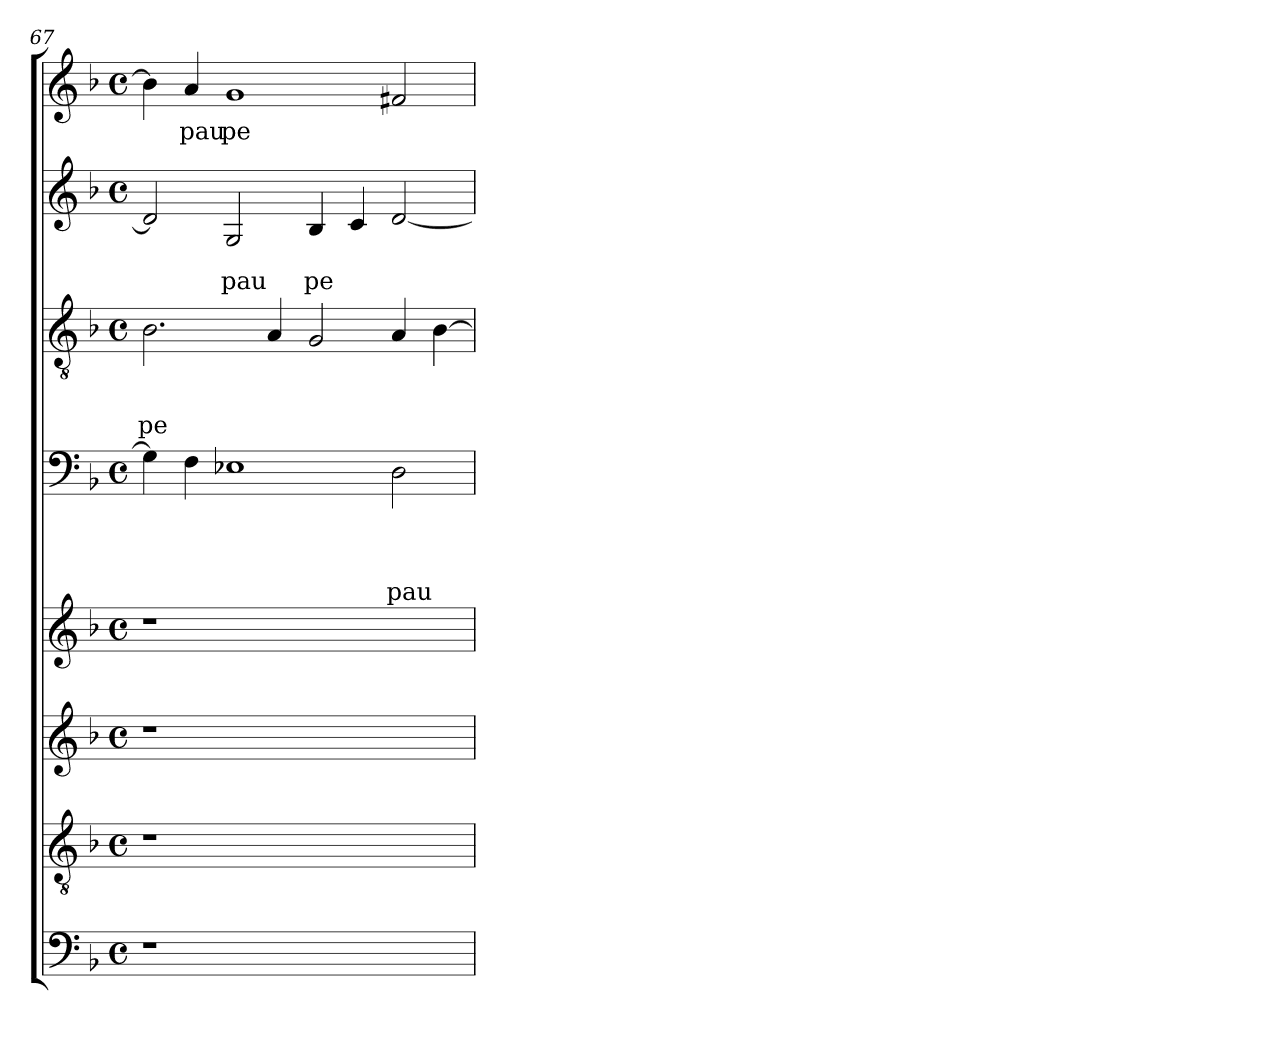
**kern	**kern	**kern	**kern	**kern	**text	**text	**text	**text	**kern	**text	**text	**text	**kern	**text	**text	**kern	**text
*part8	*part7	*part6	*part5	*part4	*part4	*part4	*part4	*part4	*part3	*part3	*part3	*part3	*part2	*part2	*part2	*part1	*part1
*staff8	*staff7	*staff6	*staff5	*staff4	*staff4	*staff4	*staff4	*staff4	*staff3	*staff3	*staff3	*staff3	*staff2	*staff2	*staff2	*staff1	*staff1
*clefF4	*clefGv2	*clefG2	*clefG2	*clefF4	*	*	*	*	*clefGv2	*	*	*	*clefG2	*	*	*clefG2	*
*k[b-]	*k[b-]	*k[b-]	*k[b-]	*k[b-]	*	*	*	*	*k[b-]	*	*	*	*k[b-]	*	*	*k[b-]	*
*F:	*F:	*F:	*F:	*F:	*	*	*	*	*F:	*	*	*	*F:	*	*	*F:	*
*M4/4	*M4/4	*M4/4	*M4/4	*M4/4	*	*	*	*	*M4/4	*	*	*	*M4/4	*	*	*M4/4	*
*met(c)	*met(c)	*met(c)	*met(c)	*met(c)	*	*	*	*	*met(c)	*	*	*	*met(c)	*	*	*met(c)	*
=67	=67	=67	=67	=67	=67	=67	=67	=67	=67	=67	=67	=67	=67	=67	=67	=67	=67
!	!	!	!	!	!	!	!	!	!	!	!	!LO:LY:b	!	!	!	!	!
1r	1r	1r	1r	4G\]	.	.	.	.	2.B-\	.	.	pe	2d/]	.	.	4b-\]	.
!	!	!	!	!	!	!	!	!	!	!	!	!	!	!	!	!	!LO:LY:b
.	.	.	.	4F\	.	.	.	.	.	.	.	.	.	.	.	4a/	pau
!	!	!	!	!	!	!	!	!	!	!	!	!	!	!	!LO:LY:b	!	!LO:LY:b
.	.	.	.	1E-X	.	.	.	.	.	.	.	.	2G/	.	pau	1g	pe
.	.	.	.	.	.	.	.	.	4A/	.	.	.	.	.	.	.	.
!	!	!	!	!	!	!	!	!	!	!	!	!	!	!	!LO:LY:b	!	!
1ryy	1ryy	1ryy	1ryy	.	.	.	.	.	2G/	.	.	.	4B-/	.	pe	.	.
.	.	.	.	.	.	.	.	.	.	.	.	.	4c/	.	.	.	.
!	!	!	!	!	!	!	!	!LO:LY:b	!	!	!	!	!	!	!	!	!
.	.	.	.	2D\	.	.	.	pau	4A/	.	.	.	[<2d/	.	.	2f#X/	.
.	.	.	.	.	.	.	.	.	[>4B-\	.	.	.	.	.	.	.	.
=	=	=	=	=	=	=	=	=	=	=	=	=	=	=	=	=	=
*-	*-	*-	*-	*-	*-	*-	*-	*-	*-	*-	*-	*-	*-	*-	*-	*-	*-
